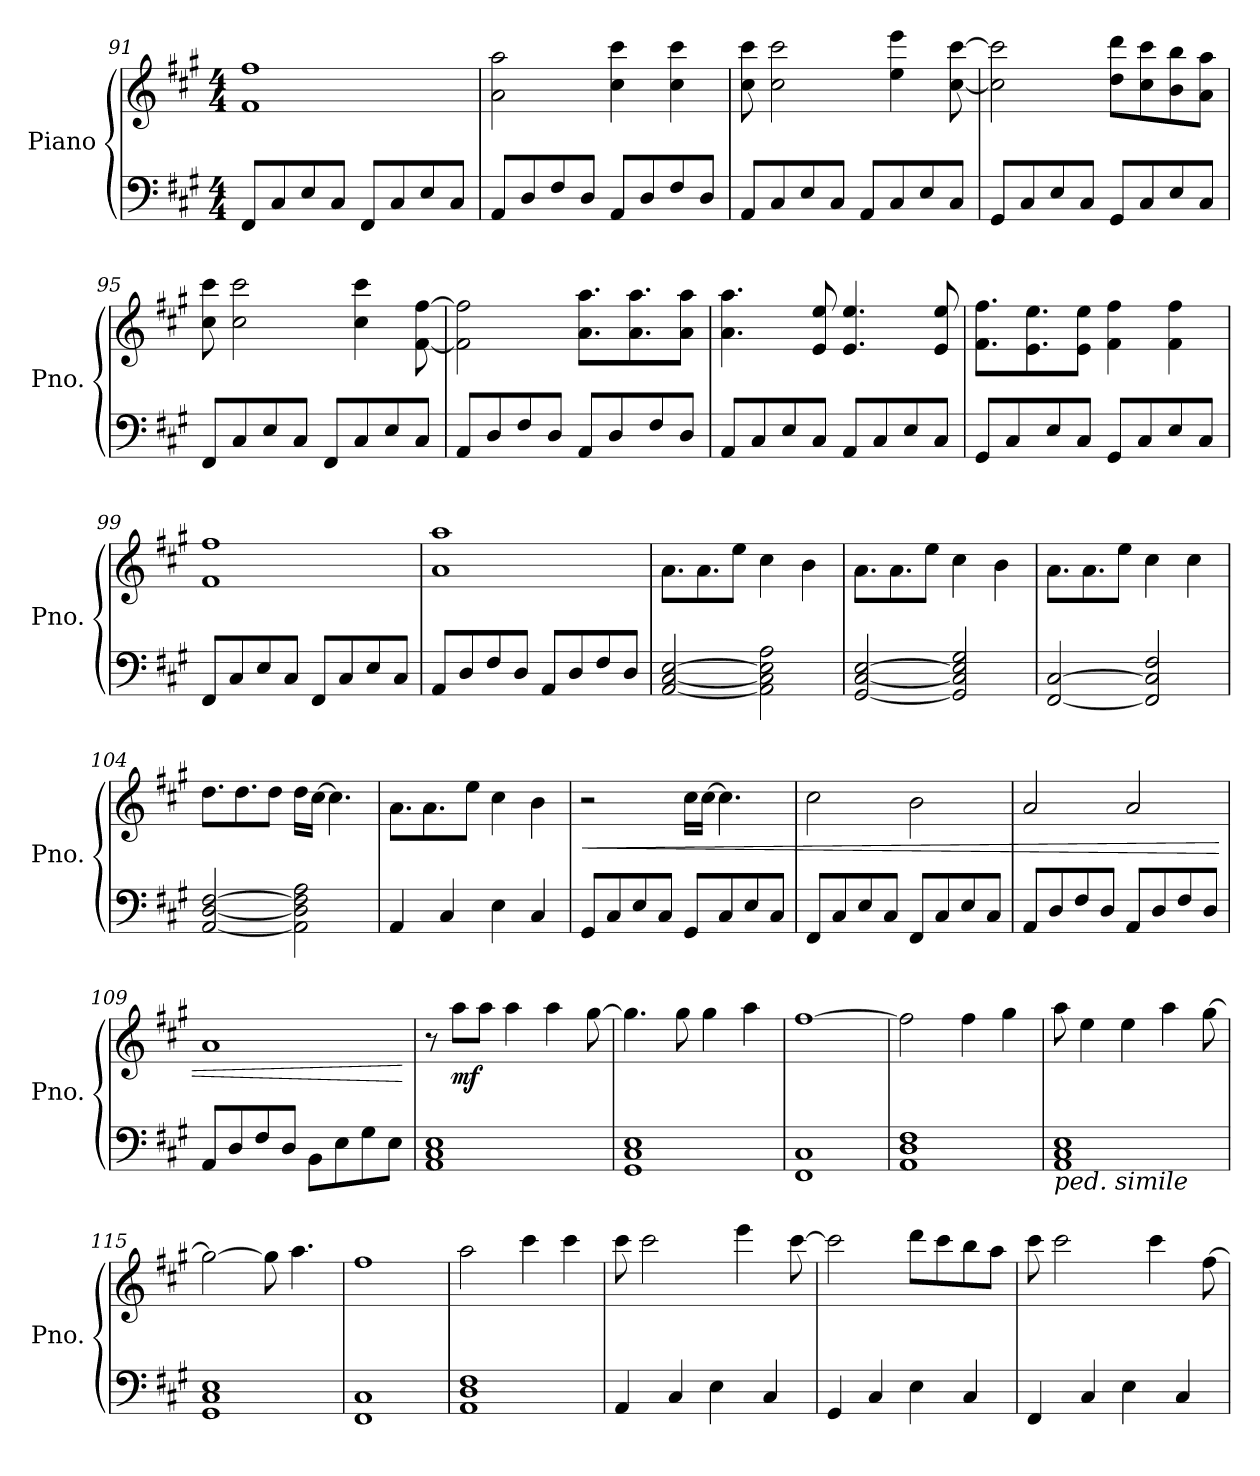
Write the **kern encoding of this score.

**kern	**kern	**dynam
*part1	*part1	*part1
*staff2	*staff1	*staff1/2
*I"Piano	*	*
*I'Pno.	*	*
*clefF4	*clefG2	*
*k[f#c#g#]	*k[f#c#g#]	*
*M4/4	*M4/4	*
=91	=91	=91
8FF#/L	1f# 1ff#	.
8C#/	.	.
8E/	.	.
8C#/J	.	.
8FF#/L	.	.
8C#/	.	.
8E/	.	.
8C#/J	.	.
=92	=92	=92
8AA/L	2a\ 2aa\	.
8D/	.	.
8F#/	.	.
8D/J	.	.
8AA/L	4cc#\ 4ccc#\	.
8D/	.	.
8F#/	4cc#\ 4ccc#\	.
8D/J	.	.
=93	=93	=93
8AA/L	8cc#\ 8ccc#\	.
8C#/	2cc#\ 2ccc#\	.
8E/	.	.
8C#/J	.	.
8AA/L	.	.
8C#/	4ee\ 4eee\	.
8E/	.	.
8C#/J	[8cc#\ [8ccc#\	.
=94	=94	=94
8GG#/L	2cc#\] 2ccc#\]	.
8C#/	.	.
8E/	.	.
8C#/J	.	.
8GG#/L	8dd\ 8ddd\L	.
8C#/	8cc#\ 8ccc#\	.
8E/	8b\ 8bb\	.
8C#/J	8a\ 8aa\J	.
!!LO:LB:g=z
=95	=95	=95
8FF#/L	8cc#\ 8ccc#\	.
8C#/	2cc#\ 2ccc#\	.
8E/	.	.
8C#/J	.	.
8FF#/L	.	.
8C#/	4cc#\ 4ccc#\	.
8E/	.	.
8C#/J	[8f#\ [8ff#\	.
=96	=96	=96
8AA/L	2f#\] 2ff#\]	.
8D/	.	.
8F#/	.	.
8D/J	.	.
8AA/L	8.a\ 8.aa\L	.
8D/	.	.
.	8.a\ 8.aa\	.
8F#/	.	.
8D/J	8a\ 8aa\J	.
=97	=97	=97
8AA/L	4.a\ 4.aa\	.
8C#/	.	.
8E/	.	.
8C#/J	8e/ 8ee/	.
8AA/L	4.e/ 4.ee/	.
8C#/	.	.
8E/	.	.
8C#/J	8e/ 8ee/	.
=98	=98	=98
8GG#/L	8.f#\ 8.ff#\L	.
8C#/	.	.
.	8.e\ 8.ee\	.
8E/	.	.
8C#/J	8e\ 8ee\J	.
8GG#/L	4f#\ 4ff#\	.
8C#/	.	.
8E/	4f#\ 4ff#\	.
8C#/J	.	.
=99	=99	=99
8FF#/L	1f# 1ff#	.
8C#/	.	.
8E/	.	.
8C#/J	.	.
8FF#/L	.	.
8C#/	.	.
8E/	.	.
8C#/J	.	.
!!LO:LB:g=z
=100	=100	=100
8AA/L	1a 1aa	.
8D/	.	.
8F#/	.	.
8D/J	.	.
8AA/L	.	.
8D/	.	.
8F#/	.	.
8D/J	.	.
=101	=101	=101
[2AA/ [2C#/ [2E/	8.a\L	.
.	8.a\	.
.	8ee\J	.
2AA\] 2C#\] 2E\] 2A\	4cc#\	.
.	4b\	.
=102	=102	=102
[2GG#/ [2C#/ [2E/	8.a\L	.
.	8.a\	.
.	8ee\J	.
2GG#/] 2C#/] 2E/] 2G#/	4cc#\	.
.	4b\	.
=103	=103	=103
[2FF#/ [2C#/	8.a\L	.
.	8.a\	.
.	8ee\J	.
2FF#/] 2C#/] 2F#/	4cc#\	.
.	4cc#\	.
=104	=104	=104
[2AA/ [2D/ [2F#/	8.dd\L	.
.	8.dd\	.
.	8dd\J	.
2AA\] 2D\] 2F#\] 2A\	16dd\LL	.
.	[16cc#\JJ	.
.	4.cc#\]	.
=105	=105	=105
4AA/	8.a\L	.
.	8.a\	.
4C#/	.	.
.	8ee\J	.
4E\	4cc#\	.
4C#/	4b\	.
!!LO:PB:g=z
=106	=106	=106
!	!	!LO:HP:b
8GG#/L	2r	<
8C#/	.	.
8E/	.	.
8C#/J	.	.
8GG#/L	16cc#\LL	.
.	[16cc#\JJ	.
8C#/	4.cc#\]	.
8E/	.	.
8C#/J	.	.
=107	=107	=107
8FF#/L	2cc#\	.
8C#/	.	.
8E/	.	.
8C#/J	.	.
8FF#/L	2b\	.
8C#/	.	.
8E/	.	.
8C#/J	.	.
=108	=108	=108
8AA/L	2a/	.
8D/	.	.
8F#/	.	.
8D/J	.	.
8AA/L	2a/	.
8D/	.	.
8F#/	.	.
8D/J	.	.
=109	=109	=109
!	!LO:TX:a:i:t=poco rall.	!
*	*^	*
8AA/L	1a	2..ryy	.
8D/	.	.	.
8F#/	.	.	.
8D/J	.	.	.
*	*MM127	*	*
8BB\L	.	.	.
*	*MM122	*	*
8E\	.	.	.
*	*MM110	*	*
8G#\	.	.	.
*	*MM82	*	*
8E\J	.	8ryy	.
.	.	.	[
*	*v	*v	*
=110	=110	=110
*	*MM135	*
*	*^	*
!	!LO:TX:a:i:t=a tempo	!	!
*	*v	*v	*
1AA 1C# 1E	8r	.
!	!	!LO:DY:b
.	8aa\L	mf
.	8aa\J	.
.	4aa\	.
.	4aa\	.
.	[8gg#\	.
=111	=111	=111
1GG# 1C# 1E	4.gg#\]	.
.	8gg#\	.
.	4gg#\	.
.	4aa\	.
!!LO:LB:g=z
=112	=112	=112
1FF# 1C#	[1ff#	.
=113	=113	=113
1AA 1D 1F#	2ff#\]	.
.	4ff#\	.
.	4gg#\	.
=114	=114	=114
!LO:TX:b:i:t=ped. simile	!	!
1AA 1C# 1E	8aa\	.
.	4ee\	.
.	4ee\	.
.	4aa\	.
.	[8gg#\	.
=115	=115	=115
1GG# 1C# 1E	2gg#\_	.
.	8gg#\]	.
.	4.aa\	.
=116	=116	=116
1FF# 1C#	1ff#	.
=117	=117	=117
1AA 1D 1F#	2aa\	.
.	4ccc#\	.
.	4ccc#\	.
=118	=118	=118
4AA/	8ccc#\	.
.	2ccc#\	.
4C#/	.	.
4E\	.	.
.	4eee\	.
4C#/	.	.
.	[8ccc#\	.
=119	=119	=119
4GG#/	2ccc#\]	.
4C#/	.	.
4E\	8ddd\L	.
.	8ccc#\	.
4C#/	8bb\	.
.	8aa\J	.
!!LO:LB:g=z
=120	=120	=120
4FF#/	8ccc#\	.
.	2ccc#\	.
4C#/	.	.
4E\	.	.
.	4ccc#\	.
4C#/	.	.
.	[8ff#\	.
=	=	=
*-	*-	*-
